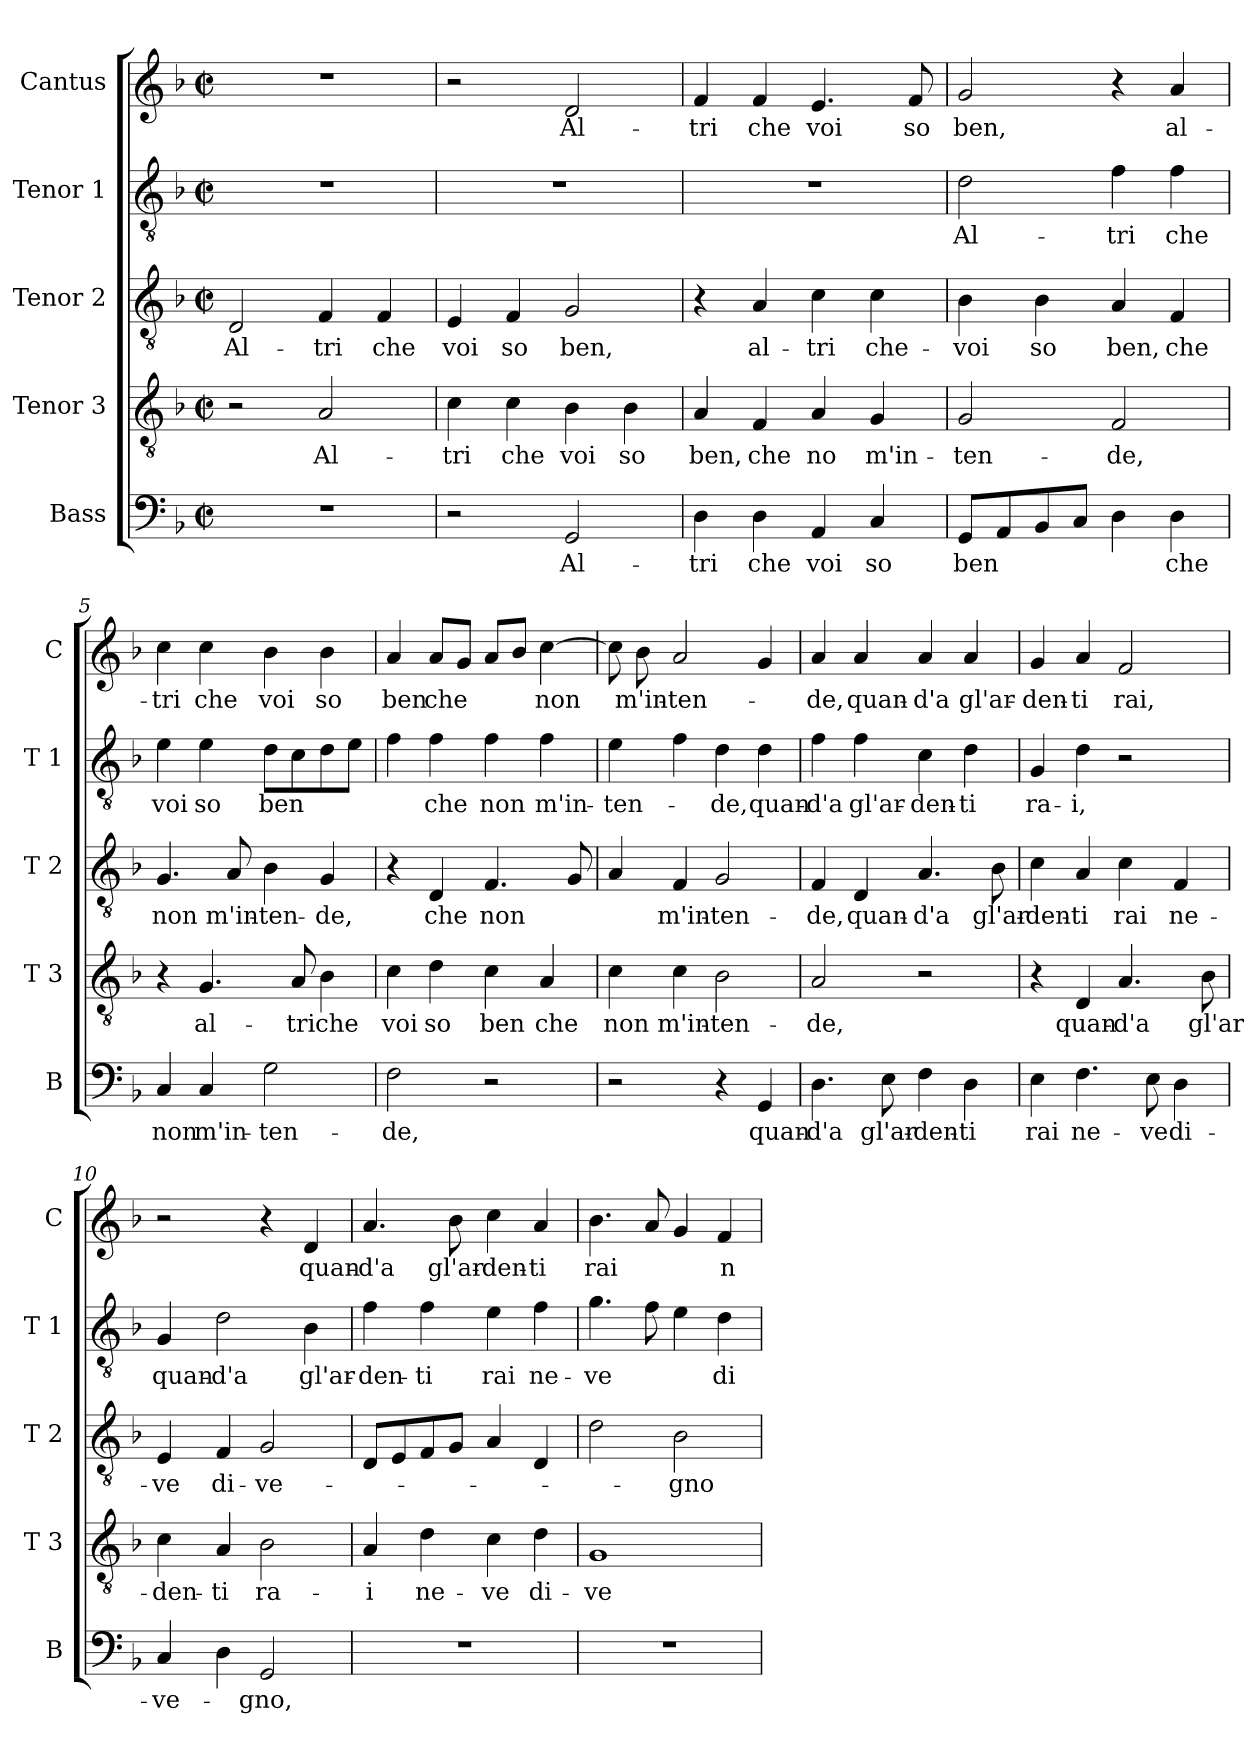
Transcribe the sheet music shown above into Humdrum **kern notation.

**kern	**text	**kern	**text	**kern	**text	**kern	**text	**kern	**text
*part5	*part5	*part4	*part4	*part3	*part3	*part2	*part2	*part1	*part1
*staff5	*staff5	*staff4	*staff4	*staff3	*staff3	*staff2	*staff2	*staff1	*staff1
*I"Bass	*	*I"Tenor 3	*	*I"Tenor 2	*	*I"Tenor 1	*	*I"Cantus	*
*I'B	*	*I'T 3	*	*I'T 2	*	*I'T 1	*	*I'C	*
*clefF4	*	*clefGv2	*	*clefGv2	*	*clefGv2	*	*clefG2	*
*k[b-]	*	*k[b-]	*	*k[b-]	*	*k[b-]	*	*k[b-]	*
*F:	*	*F:	*	*F:	*	*F:	*	*F:	*
*M2/2	*	*M2/2	*	*M2/2	*	*M2/2	*	*M2/2	*
*met(c|)	*	*met(c|)	*	*met(c|)	*	*met(c|)	*	*met(c|)	*
=1	=1	=1	=1	=1	=1	=1	=1	=1	=1
1r	.	2r	.	2D/	Al-	1r	.	1r	.
.	.	2A/	Al-	4F/	-tri	.	.	.	.
.	.	.	.	4F/	che	.	.	.	.
=2	=2	=2	=2	=2	=2	=2	=2	=2	=2
2r	.	4c\	-tri	4E/	voi	1r	.	2r	.
.	.	4c\	che	4F/	so	.	.	.	.
2GG/	Al-	4B-\	voi	2G/	ben,	.	.	2d/	Al-
.	.	4B-\	so	.	.	.	.	.	.
=3	=3	=3	=3	=3	=3	=3	=3	=3	=3
4D\	-tri	4A/	ben,	4r	.	1r	.	4f/	-tri
4D\	che	4F/	che	4A/	al-	.	.	4f/	che
4AA/	voi	4A/	no	4c\	-tri	.	.	4.e/	voi
4C/	so	4G/	m'in-	4c\	che-	.	.	.	.
.	.	.	.	.	.	.	.	8f/	so
=4	=4	=4	=4	=4	=4	=4	=4	=4	=4
8GG/L	ben	2G/	-ten-	4B-\	-voi	2d\	Al-	2g/	ben,
8AA/	.	.	.	.	.	.	.	.	.
8BB-/	.	.	.	4B-\	so	.	.	.	.
8C/J	.	.	.	.	.	.	.	.	.
4D\	.	2F/	-de,	4A/	ben,	4f\	-tri	4r	.
4D\	che	.	.	4F/	che	4f\	che	4a/	al-
=5	=5	=5	=5	=5	=5	=5	=5	=5	=5
4C/	non	4r	.	4.G/	non	4e\	voi	4cc\	-tri
4C/	m'in-	4.G/	al-	.	.	4e\	so	4cc\	che
.	.	.	.	8A/	m'in-	.	.	.	.
2G\	-ten-	.	.	4B-\	-ten-	8d\L	ben	4b-\	voi
.	.	8A/	-tri	.	.	8c\	.	.	.
.	.	4B-\	che	4G/	-de,	8d\	.	4b-\	so
.	.	.	.	.	.	8e\J	.	.	.
!!LO:LB:g=z
=6	=6	=6	=6	=6	=6	=6	=6	=6	=6
2F\	-de,	4c\	voi	4r	.	4f\	.	4a/	ben
.	.	4d\	so	4D/	che	4f\	che	8a/L	che
.	.	.	.	.	.	.	.	8g/J	.
2r	.	4c\	ben	4.F/	non	4f\	non	8a/L	.
.	.	.	.	.	.	.	.	8b-/J	.
.	.	4A/	che	.	.	4f\	m'in-	[4cc\	non
.	.	.	.	8G/	.	.	.	.	.
=7	=7	=7	=7	=7	=7	=7	=7	=7	=7
2r	.	4c\	non	4A/	.	4e\	-ten-	8cc\]	.
.	.	.	.	.	.	.	.	8b-\	m'in-
.	.	4c\	m'in-	4F/	m'in-	4f\	.	2a/	-ten-
4r	.	2B-\	-ten-	2G/	-ten-	4d\	-de,	.	.
4GG/	quan-	.	.	.	.	4d\	quan-	4g/	.
=8	=8	=8	=8	=8	=8	=8	=8	=8	=8
4.D\	-d'a	2A/	-de,	4F/	-de,	4f\	-d'a	4a/	-de,
.	.	.	.	4D/	quan-	4f\	gl'ar-	4a/	quan-
8E\	gl'ar-	.	.	.	.	.	.	.	.
4F\	-den-	2r	.	4.A/	-d'a	4c\	-den-	4a/	-d'a
4D\	-ti	.	.	.	.	4d\	-ti	4a/	gl'ar-
.	.	.	.	8B-\	gl'ar-	.	.	.	.
=9	=9	=9	=9	=9	=9	=9	=9	=9	=9
4E\	rai	4r	.	4c\	-den-	4G/	ra-	4g/	-den-
4.F\	ne-	4D/	quan-	4A/	-ti	4d\	-i,	4a/	-ti
.	.	4.A/	-d'a	4c\	rai	2r	.	2f/	rai,
8E\	-ve	.	.	.	.	.	.	.	.
4D\	di-	.	.	4F/	ne-	.	.	.	.
.	.	8B-\	gl'ar-	.	.	.	.	.	.
=10	=10	=10	=10	=10	=10	=10	=10	=10	=10
4C/	-ve-	4c\	-den-	4E/	-ve	4G/	quan-	2r	.
4D\	.	4A/	-ti	4F/	di-	2d\	-d'a	.	.
2GG/	-gno,	2B-\	ra-	2G/	-ve-	.	.	4r	.
.	.	.	.	.	.	4B-\	gl'ar-	4d/	quan-
!!LO:PB:g=z
=11	=11	=11	=11	=11	=11	=11	=11	=11	=11
1r	.	4A/	-i	8D/L	.	4f\	-den-	4.a/	-d'a
.	.	.	.	8E/	.	.	.	.	.
.	.	4d\	ne-	8F/	.	4f\	-ti	.	.
.	.	.	.	8G/J	.	.	.	8b-\	gl'ar-
.	.	4c\	-ve	4A/	.	4e\	rai	4cc\	-den-
.	.	4d\	di-	4D/	.	4f\	ne-	4a/	-ti
=12	=12	=12	=12	=12	=12	=12	=12	=12	=12
1r	.	1G	-ve-	2d\	.	4.g\	-ve	4.b-\	rai
.	.	.	.	.	.	8f\	.	8a/	.
.	.	.	.	2B-\	-gno	4e\	.	4g/	.
.	.	.	.	.	.	4d\	di-	4f/	n-
=	=	=	=	=	=	=	=	=	=
*-	*-	*-	*-	*-	*-	*-	*-	*-	*-
